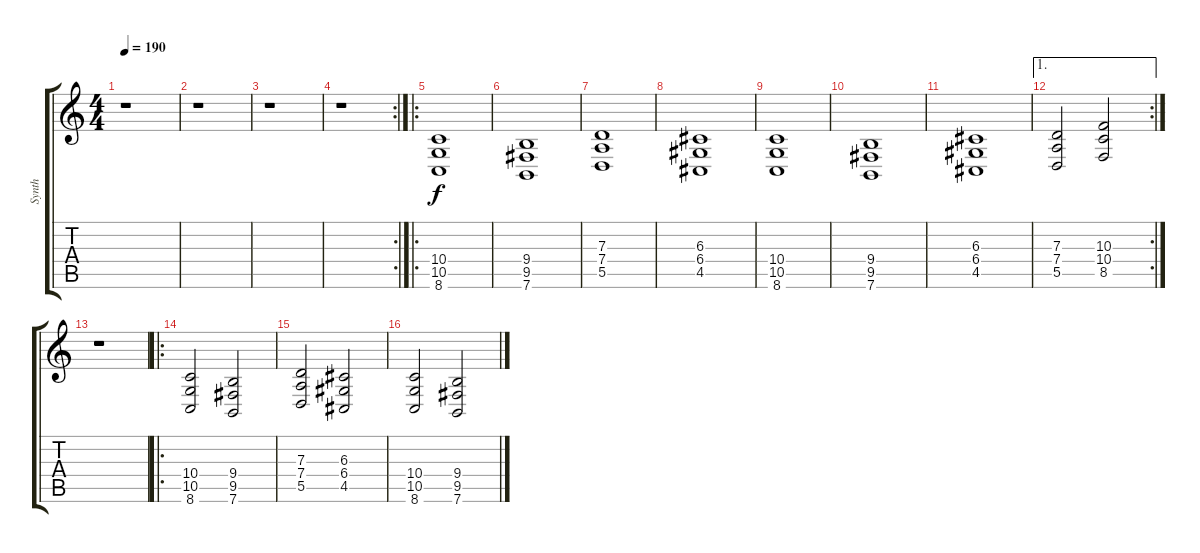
\track ("Synth" "Synth") {instrument churchorgan}
\staff {score tabs}
\tuning (E4 B3 G3 D3 A2 E2) {hide}
\ts (4 4)
\tempo 190
\clef g2
\ks c
r.1{dy f} |
r.1 |
r.1 |
\rc 2
r.1 |
\ro
(10.4 10.5 8.6).1 |
(9.4 9.5 7.6).1 |
(7.3 7.4 5.5).1 |
(6.3 6.4 4.5).1 |
(10.4 10.5 8.6).1 |
(9.4 9.5 7.6).1 |
(6.3 6.4 4.5).1 |
\ae 1
\rc 2
(7.3 7.4 5.5).2 (10.3 10.4 8.5).2 |
r.1 |
\ro
(10.4 10.5 8.6).2 (9.4 9.5 7.6).2 |
(7.3 7.4 5.5).2 (6.3 6.4 4.5).2 |
(10.4 10.5 8.6).2 (9.4 9.5 7.6).2
